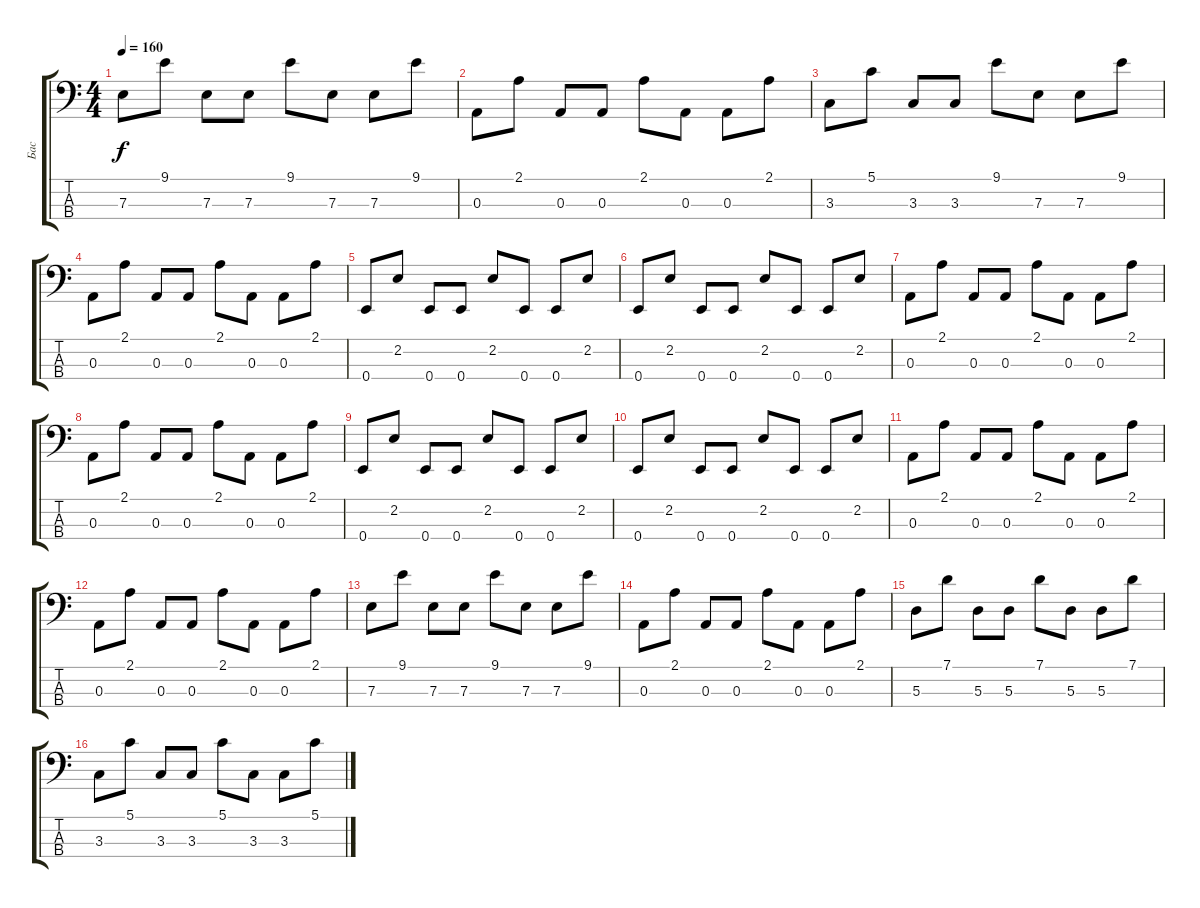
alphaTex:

\track ("Бас" "Бас") {instrument synthbass1}
\staff {score tabs}
\tuning (G2 D2 A1 E1) {hide}
\ts (4 4)
\tempo 160
\clef f4
\ks c
7.3.8{dy f} 9.1.8 7.3.8 7.3.8 9.1.8 7.3.8 7.3.8 9.1.8 |
0.3.8 2.1.8 0.3.8 0.3.8 2.1.8 0.3.8 0.3.8 2.1.8 |
3.3.8 5.1.8 3.3.8 3.3.8 9.1.8 7.3.8 7.3.8 9.1.8 |
0.3.8 2.1.8 0.3.8 0.3.8 2.1.8 0.3.8 0.3.8 2.1.8 |
0.4.8 2.2.8 0.4.8 0.4.8 2.2.8 0.4.8 0.4.8 2.2.8 |
0.4.8 2.2.8 0.4.8 0.4.8 2.2.8 0.4.8 0.4.8 2.2.8 |
0.3.8 2.1.8 0.3.8 0.3.8 2.1.8 0.3.8 0.3.8 2.1.8 |
0.3.8 2.1.8 0.3.8 0.3.8 2.1.8 0.3.8 0.3.8 2.1.8 |
0.4.8 2.2.8 0.4.8 0.4.8 2.2.8 0.4.8 0.4.8 2.2.8 |
0.4.8 2.2.8 0.4.8 0.4.8 2.2.8 0.4.8 0.4.8 2.2.8 |
0.3.8 2.1.8 0.3.8 0.3.8 2.1.8 0.3.8 0.3.8 2.1.8 |
0.3.8 2.1.8 0.3.8 0.3.8 2.1.8 0.3.8 0.3.8 2.1.8 |
7.3.8 9.1.8 7.3.8 7.3.8 9.1.8 7.3.8 7.3.8 9.1.8 |
0.3.8 2.1.8 0.3.8 0.3.8 2.1.8 0.3.8 0.3.8 2.1.8 |
5.3.8 7.1.8 5.3.8 5.3.8 7.1.8 5.3.8 5.3.8 7.1.8 |
3.3.8 5.1.8 3.3.8 3.3.8 5.1.8 3.3.8 3.3.8 5.1.8
